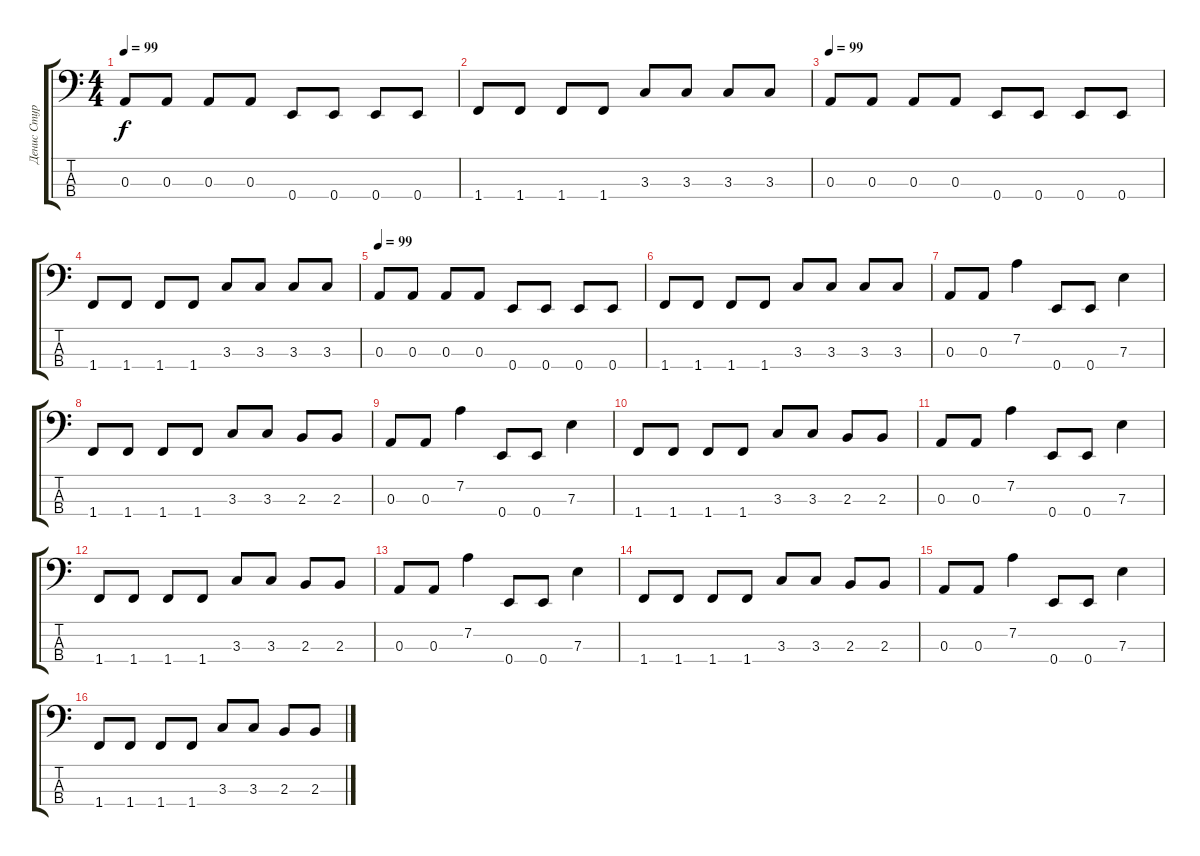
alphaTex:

\track ("Денис Стурченко" "Денис Стур") {instrument electricbassfinger}
\staff {score tabs}
\tuning (G2 D2 A1 E1) {hide}
\ts (4 4)
\tempo 99
\clef f4
\ks c
0.3.8{dy f} 0.3.8 0.3.8 0.3.8 0.4.8 0.4.8 0.4.8 0.4.8 |
1.4.8 1.4.8 1.4.8 1.4.8 3.3.8 3.3.8 3.3.8 3.3.8 |
\tempo 99
0.3.8 0.3.8 0.3.8 0.3.8 0.4.8 0.4.8 0.4.8 0.4.8 |
1.4.8 1.4.8 1.4.8 1.4.8 3.3.8 3.3.8 3.3.8 3.3.8 |
\tempo 99
0.3.8 0.3.8 0.3.8 0.3.8 0.4.8 0.4.8 0.4.8 0.4.8 |
1.4.8 1.4.8 1.4.8 1.4.8 3.3.8 3.3.8 3.3.8 3.3.8 |
0.3.8 0.3.8 7.2.4 0.4.8 0.4.8 7.3.4 |
1.4.8 1.4.8 1.4.8 1.4.8 3.3.8 3.3.8 2.3.8 2.3.8 |
0.3.8 0.3.8 7.2.4 0.4.8 0.4.8 7.3.4 |
1.4.8 1.4.8 1.4.8 1.4.8 3.3.8 3.3.8 2.3.8 2.3.8 |
0.3.8 0.3.8 7.2.4 0.4.8 0.4.8 7.3.4 |
1.4.8 1.4.8 1.4.8 1.4.8 3.3.8 3.3.8 2.3.8 2.3.8 |
0.3.8 0.3.8 7.2.4 0.4.8 0.4.8 7.3.4 |
1.4.8{volume 2} 1.4.8 1.4.8 1.4.8 3.3.8 3.3.8 2.3.8 2.3.8 |
0.3.8 0.3.8 7.2.4 0.4.8 0.4.8 7.3.4 |
1.4.8 1.4.8 1.4.8 1.4.8 3.3.8 3.3.8 2.3.8 2.3.8
